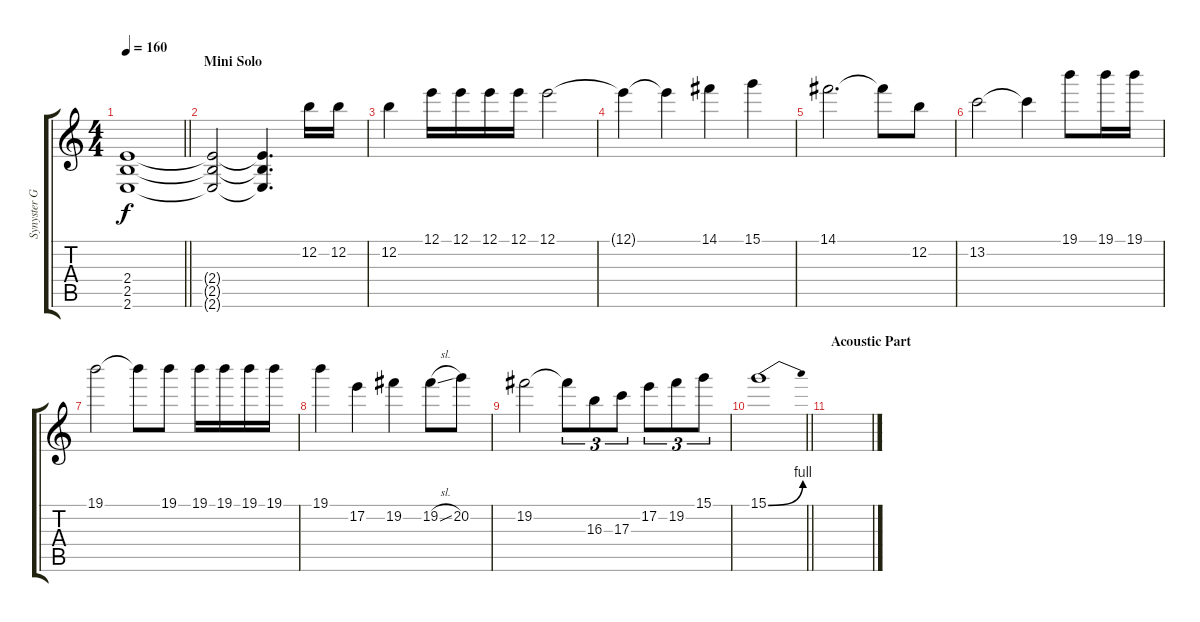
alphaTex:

\track ("Synyster Gates" "Synyster G") {instrument distortionguitar}
\staff {score tabs}
\tuning (E4 B3 G3 D3 A2 D2) {hide}
\ts (4 4)
\tempo 160
\clef g2
\barLineRight lightlight
\ks c
(2.4{t} 2.5{t} 2.6{t}).1{dy f} |
\section ("" "Mini Solo")
(2.4{t} 2.5{t} 2.6{t}).2 (2.4{t} 2.5{t} 2.6{t}).4{d} 12.2.16{volume 12} 12.2.16 |
12.2.4 12.1.16 12.1.16 12.1.16 12.1.16 12.1.2 |
12.1{t}.4 12.1{t}.4 14.1.4 15.1.4 |
14.1.2{d} 14.1{t}.8 12.2.8 |
13.2.2 13.2{t}.4 19.1.8 19.1.16 19.1.16 |
19.1.2 19.1{t}.8 19.1.8 19.1.16 19.1.16 19.1.16 19.1.16 |
19.1.4 17.2.4 19.2.4 19.2{sl}.8 20.2.8 |
19.2.2 19.2{t}.8{tu (3 2)} 16.3.8{tu (3 2)} 17.3.8{tu (3 2)} 17.2.8{tu (3 2)} 19.2.8{tu (3 2)} 15.1.8{tu (3 2)} |
\barLineRight lightlight
15.1{be (bend 0 0 60 4)}.1 |
\section ("" "Acoustic Part")
